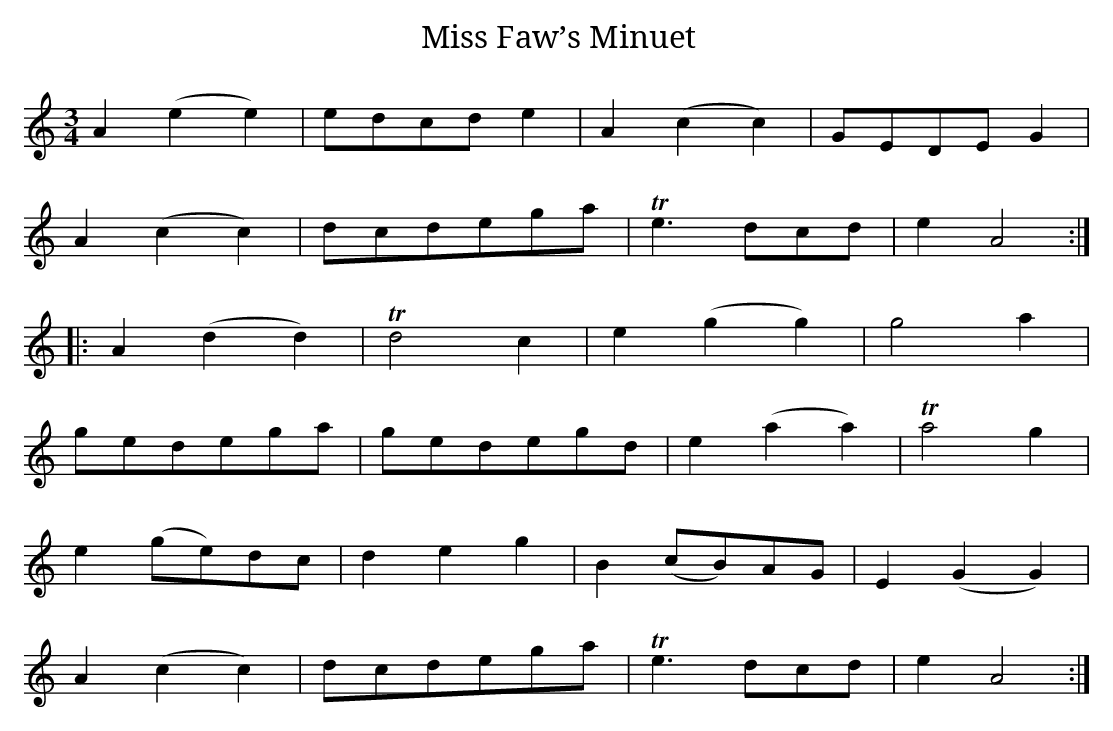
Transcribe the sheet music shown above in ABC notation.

X:1
T:Miss Faw’s Minuet
M:3/4
L:1/8
K:Amin
A2 (e2e2) |  edcd e2 | A2 (c2c2) | GEDE G2 |
A2 (c2c2) | dcdega | Te3 dcd | e2 A4 :|
|: A2 (d2d2) | Td4 c2 | e2 (g2g2) | g4 a2 |
gedega | gedegd | e2 (a2a2) | Ta4 g2 |
e2 (ge)dc | d2e2g2 | B2 (cB)AG | E2(G2G2) |
A2 (c2c2) | dcdega | Te3 dcd | e2 A4 :|]
